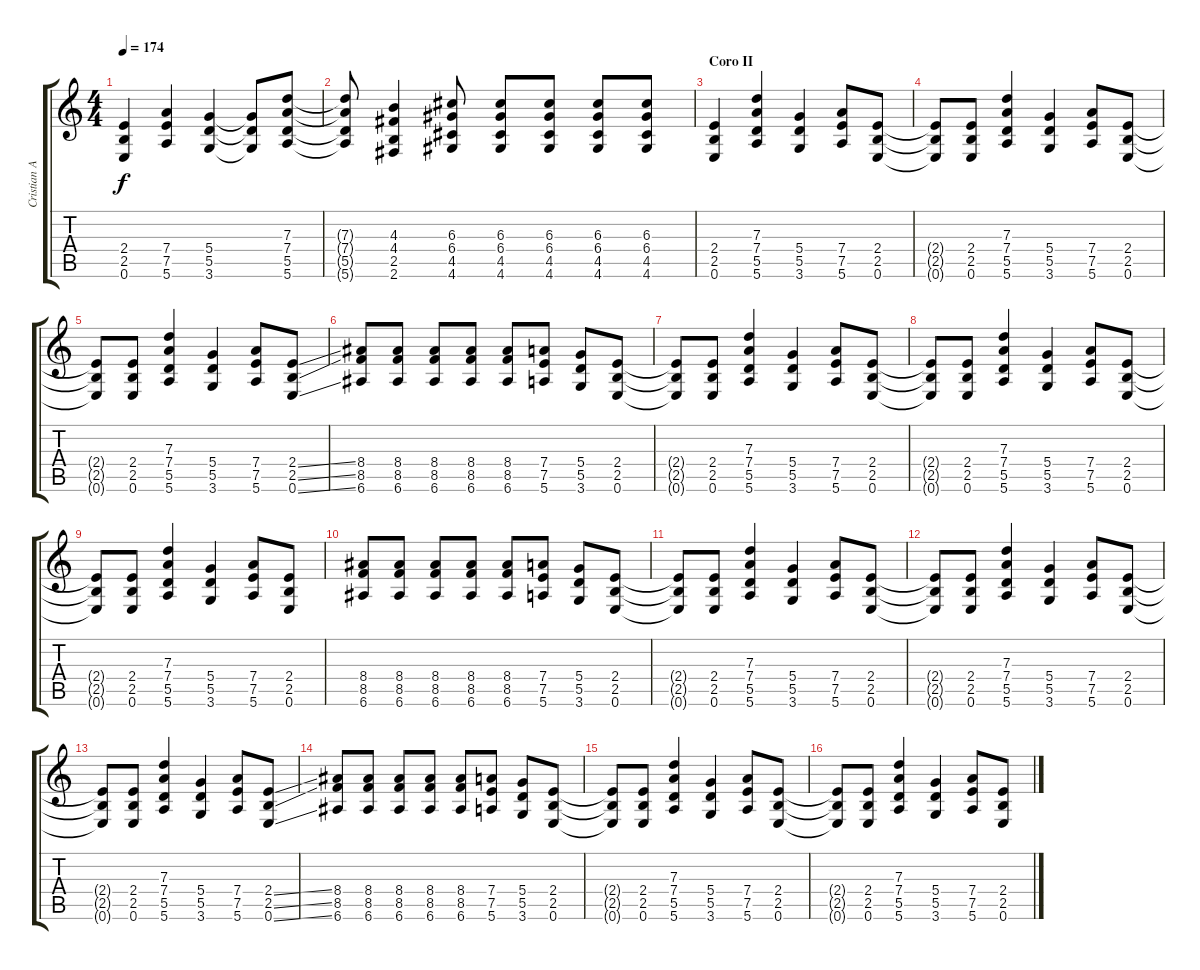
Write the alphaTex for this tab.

\track ("Cristian Aldana (Guitarra 1)" "Cristian A") {instrument distortionguitar}
\staff {score tabs}
\tuning (E4 B3 G3 D3 A2 E2) {hide}
\ts (4 4)
\tempo 174
\clef g2
\ks c
(2.4 2.5 0.6).4{dy f instrument distortionguitar} (7.4 7.5 5.6).4 (5.4 5.5 3.6).4 (5.4{t} 5.5{t} 3.6{t}).8 (7.3 7.4 5.5 5.6).8 |
(7.3{t} 7.4{t} 5.5{t} 5.6{t}).8 (4.3 4.4 2.5 2.6).4 (6.3 6.4 4.5 4.6).8 (6.3 6.4 4.5 4.6).8 (6.3 6.4 4.5 4.6).8 (6.3 6.4 4.5 4.6).8 (6.3 6.4 4.5 4.6).8 |
\section ("" "Coro II")
(2.4 2.5 0.6).4 (7.3 7.4 5.5 5.6).4 (5.4 5.5 3.6).4 (7.4 7.5 5.6).8 (2.4 2.5 0.6).8 |
(2.4{t} 2.5{t} 0.6{t}).8 (2.4 2.5 0.6).8 (7.3 7.4 5.5 5.6).4 (5.4 5.5 3.6).4 (7.4 7.5 5.6).8 (2.4 2.5 0.6).8 |
(2.4{t} 2.5{t} 0.6{t}).8 (2.4 2.5 0.6).8 (7.3 7.4 5.5 5.6).4 (5.4 5.5 3.6).4 (7.4 7.5 5.6).8 (2.4{ss} 2.5{ss} 0.6{ss}).8 |
(8.4 8.5 6.6).8 (8.4 8.5 6.6).8 (8.4 8.5 6.6).8 (8.4 8.5 6.6).8 (8.4 8.5 6.6).8 (7.4 7.5 5.6).8 (5.4 5.5 3.6).8 (2.4 2.5 0.6).8 |
(2.4{t} 2.5{t} 0.6{t}).8 (2.4 2.5 0.6).8 (7.3 7.4 5.5 5.6).4 (5.4 5.5 3.6).4 (7.4 7.5 5.6).8 (2.4 2.5 0.6).8 |
(2.4{t} 2.5{t} 0.6{t}).8 (2.4 2.5 0.6).8 (7.3 7.4 5.5 5.6).4 (5.4 5.5 3.6).4 (7.4 7.5 5.6).8 (2.4 2.5 0.6).8 |
(2.4{t} 2.5{t} 0.6{t}).8 (2.4 2.5 0.6).8 (7.3 7.4 5.5 5.6).4 (5.4 5.5 3.6).4 (7.4 7.5 5.6).8 (2.4 2.5 0.6).8 |
(8.4 8.5 6.6).8 (8.4 8.5 6.6).8 (8.4 8.5 6.6).8 (8.4 8.5 6.6).8 (8.4 8.5 6.6).8 (7.4 7.5 5.6).8 (5.4 5.5 3.6).8 (2.4 2.5 0.6).8 |
(2.4{t} 2.5{t} 0.6{t}).8 (2.4 2.5 0.6).8 (7.3 7.4 5.5 5.6).4 (5.4 5.5 3.6).4 (7.4 7.5 5.6).8 (2.4 2.5 0.6).8 |
(2.4{t} 2.5{t} 0.6{t}).8 (2.4 2.5 0.6).8 (7.3 7.4 5.5 5.6).4 (5.4 5.5 3.6).4 (7.4 7.5 5.6).8 (2.4 2.5 0.6).8 |
(2.4{t} 2.5{t} 0.6{t}).8 (2.4 2.5 0.6).8 (7.3 7.4 5.5 5.6).4 (5.4 5.5 3.6).4 (7.4 7.5 5.6).8 (2.4{ss} 2.5{ss} 0.6{ss}).8 |
(8.4 8.5 6.6).8 (8.4 8.5 6.6).8 (8.4 8.5 6.6).8 (8.4 8.5 6.6).8 (8.4 8.5 6.6).8 (7.4 7.5 5.6).8 (5.4 5.5 3.6).8 (2.4 2.5 0.6).8 |
(2.4{t} 2.5{t} 0.6{t}).8 (2.4 2.5 0.6).8 (7.3 7.4 5.5 5.6).4 (5.4 5.5 3.6).4 (7.4 7.5 5.6).8 (2.4 2.5 0.6).8 |
(2.4{t} 2.5{t} 0.6{t}).8 (2.4 2.5 0.6).8 (7.3 7.4 5.5 5.6).4 (5.4 5.5 3.6).4 (7.4 7.5 5.6).8 (2.4 2.5 0.6).8
